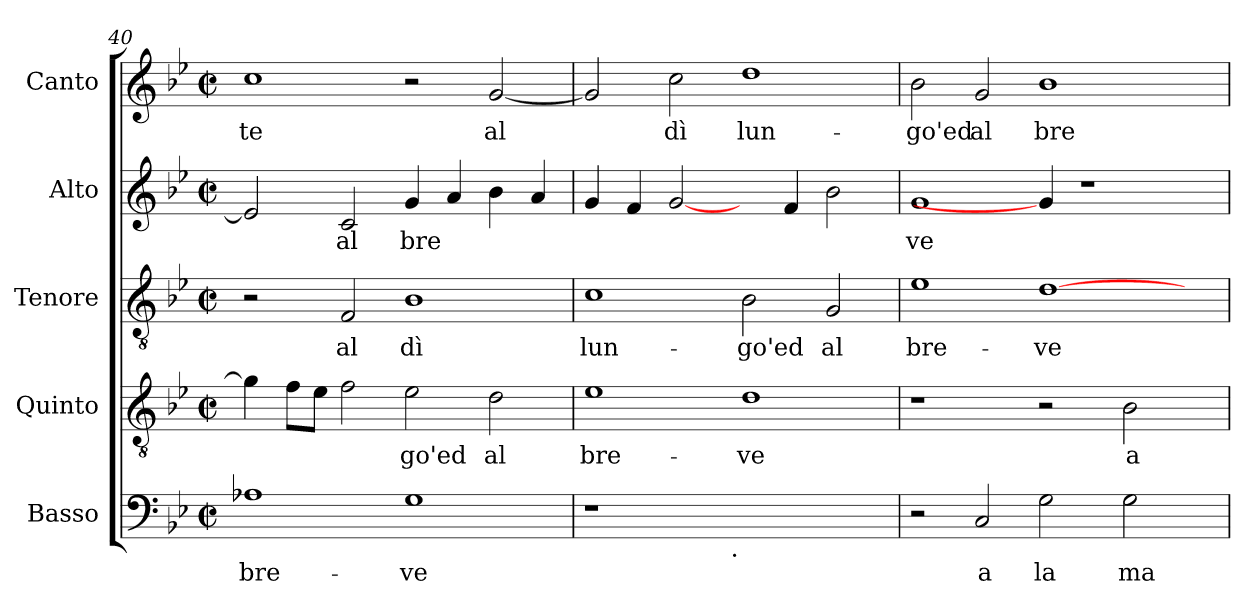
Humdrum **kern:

**kern	**text	**kern	**text	**kern	**text	**kern	**text	**kern	**text
*part5	*part5	*part4	*part4	*part3	*part3	*part2	*part2	*part1	*part1
*staff5	*staff5	*staff4	*staff4	*staff3	*staff3	*staff2	*staff2	*staff1	*staff1
*I"Basso	*	*I"Quinto	*	*I"Tenore	*	*I"Alto	*	*I"Canto	*
*clefF4	*	*clefGv2	*	*clefGv2	*	*clefG2	*	*clefG2	*
*k[b-e-]	*	*k[b-e-]	*	*k[b-e-]	*	*k[b-e-]	*	*k[b-e-]	*
*B-:	*	*B-:	*	*B-:	*	*B-:	*	*B-:	*
*M2/2	*	*M2/2	*	*M2/2	*	*M2/2	*	*M2/2	*
*met(c|)	*	*met(c|)	*	*met(c|)	*	*met(c|)	*	*met(c|)	*
=40	=40	=40	=40	=40	=40	=40	=40	=40	=40
!	!LO:LY:b	!	!LO:LY:b:cj	!	!	!	!LO:LY:b:cj	!	!LO:LY:b
1A-X	bre-	4g\]	.	2r	.	2e-/]	.	1cc	te
!	!	!	!LO:LY:b:cj	!	!	!	!	!	!
.	.	8f\L	.	.	.	.	.	.	.
!	!	!	!LO:LY:b:cj	!	!	!	!	!	!
.	.	8e-\J	.	.	.	.	.	.	.
!	!	!	!LO:LY:b:cj	!	!LO:LY:b:cj	!	!LO:LY:b:cj	!	!
.	.	2f\	.	2F/	al	2c/	al	.	.
!	!LO:LY:b	!	!LO:LY:b:cj	!	!LO:LY:b:cj	!	!LO:LY:b:cj	!	!
1G	-ve	2e-\	go'ed	1B-	dì	4g/	bre	2r	.
!	!	!	!	!	!	!	!LO:LY:b:cj	!	!
.	.	.	.	.	.	4a/	.	.	.
!	!	!	!LO:LY:b:cj	!	!	!	!LO:LY:b:cj	!	!LO:LY:b
.	.	2d\	al	.	.	4b-\	.	[<2g/	al
!	!	!	!	!	!	!	!LO:LY:b:cj	!	!
.	.	.	.	.	.	4a/	.	.	.
!!LO:LB:g=z
=41	=41	=41	=41	=41	=41	=41	=41	=41	=41
!	!	!	!LO:LY:b:cj	!	!LO:LY:b:cj	!	!LO:LY:b:cj	!	!LO:LY:b
*^	*	*	*	*	*	*	*	*	*
1r	2ryy	.	1e-	bre-	1c	lun-	4g/	.	2g/]	.
!	!	!	!	!	!	!	!	!LO:LY:b:cj	!	!
.	.	.	.	.	.	.	4f/	.	.	.
!	!	!	!	!	!	!	!	!LO:LY:b:cj	!	!LO:LY:b
.	4...ryy	.	.	.	.	.	[2g/	.	2cc\	dì
!	!LO:TX:b:t=.	!	!	!	!	!	!	!	!	!
.	1ryy	.	.	.	.	.	.	.	.	.
!	!	!	!	!LO:LY:b:cj	!	!LO:LY:b:cj	!	!	!	!LO:LY:b
1ryy	.	.	1d	-ve	2B-\	-go'ed	4ryy	.	1dd	lun-
!	!	!	!	!	!	!	!	!LO:LY:b:cj	!	!
.	.	.	.	.	.	.	4f/	.	.	.
!	!	!	!	!	!	!LO:LY:b:cj	!	!LO:LY:b:cj	!	!
.	.	.	.	.	2G/	al	2b-\	.	.	.
.	32ryy	.	.	.	.	.	.	.	.	.
=42	=42	=42	=42	=42	=42	=42	=42	=42	=42	=42
!	!	!	!	!	!	!LO:LY:b:cj	!	!LO:LY:b:cj	!	!LO:LY:b
*v	*v	*	*	*	*	*	*	*	*	*
2r	.	1r	.	1e-	bre-	1g	ve	2b-\	-go'ed
!	!LO:LY:b	!	!	!	!	!	!	!	!LO:LY:b
2C/	a	.	.	.	.	.	.	2g/	al
!	!LO:LY:b	!	!	!	!LO:LY:b:cj	!	!	!	!LO:LY:b
2G\	la	2r	.	[>1d	-ve	4g/]	.	1b-	bre-
.	.	.	.	.	.	1r	.	.	.
!	!LO:LY:b	!	!LO:LY:b:cj	!	!	!	!	!	!
2G\	ma	2B-\	a	.	.	.	.	.	.
4ryy	.	4ryy	.	4ryy	.	.	.	4ryy	.
=	=	=	=	=	=	=	=	=	=
*-	*-	*-	*-	*-	*-	*-	*-	*-	*-
